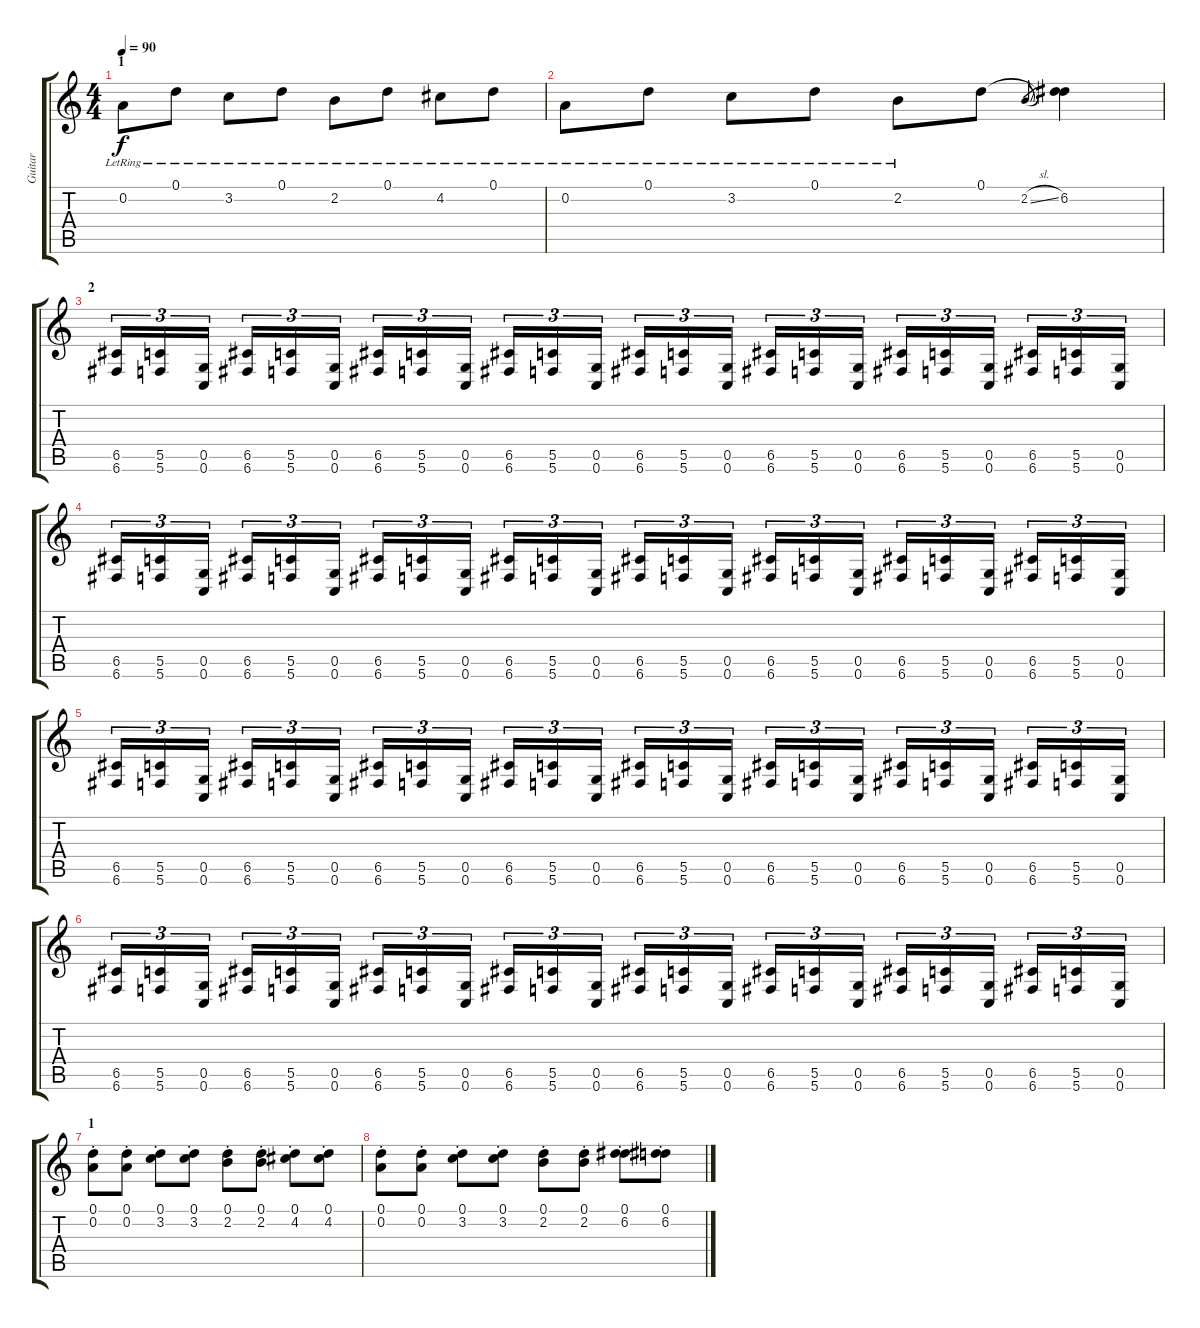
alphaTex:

\track ("Guitar" "Guitar") {instrument distortionguitar}
\staff {score tabs}
\tuning (D4 A3 F3 C3 G2 C2) {hide}
\ts (4 4)
\section ("" "1")
\tempo 90
\clef g2
\ks c
0.2{lr}.8{dy f instrument distortionguitar} 0.1{lr}.8 3.2{lr}.8 0.1{lr}.8 2.2{lr}.8 0.1{lr}.8 4.2{lr}.8 0.1{lr}.8 |
0.2{lr}.8 0.1{lr}.8 3.2{lr}.8 0.1{lr}.8 2.2{lr}.8 0.1.8 2.2{sl}.8{gr} (0.1{t} 6.2).4 |
\section ("" "2")
(6.5 6.6).16{tu (3 2)} (5.5 5.6).16{tu (3 2)} (0.5 0.6).16{tu (3 2)} (6.5 6.6).16{tu (3 2)} (5.5 5.6).16{tu (3 2)} (0.5 0.6).16{tu (3 2)} (6.5 6.6).16{tu (3 2)} (5.5 5.6).16{tu (3 2)} (0.5 0.6).16{tu (3 2)} (6.5 6.6).16{tu (3 2)} (5.5 5.6).16{tu (3 2)} (0.5 0.6).16{tu (3 2)} (6.5 6.6).16{tu (3 2)} (5.5 5.6).16{tu (3 2)} (0.5 0.6).16{tu (3 2)} (6.5 6.6).16{tu (3 2)} (5.5 5.6).16{tu (3 2)} (0.5 0.6).16{tu (3 2)} (6.5 6.6).16{tu (3 2)} (5.5 5.6).16{tu (3 2)} (0.5 0.6).16{tu (3 2)} (6.5 6.6).16{tu (3 2)} (5.5 5.6).16{tu (3 2)} (0.5 0.6).16{tu (3 2)} |
(6.5 6.6).16{tu (3 2)} (5.5 5.6).16{tu (3 2)} (0.5 0.6).16{tu (3 2)} (6.5 6.6).16{tu (3 2)} (5.5 5.6).16{tu (3 2)} (0.5 0.6).16{tu (3 2)} (6.5 6.6).16{tu (3 2)} (5.5 5.6).16{tu (3 2)} (0.5 0.6).16{tu (3 2)} (6.5 6.6).16{tu (3 2)} (5.5 5.6).16{tu (3 2)} (0.5 0.6).16{tu (3 2)} (6.5 6.6).16{tu (3 2)} (5.5 5.6).16{tu (3 2)} (0.5 0.6).16{tu (3 2)} (6.5 6.6).16{tu (3 2)} (5.5 5.6).16{tu (3 2)} (0.5 0.6).16{tu (3 2)} (6.5 6.6).16{tu (3 2)} (5.5 5.6).16{tu (3 2)} (0.5 0.6).16{tu (3 2)} (6.5 6.6).16{tu (3 2)} (5.5 5.6).16{tu (3 2)} (0.5 0.6).16{tu (3 2)} |
(6.5 6.6).16{tu (3 2)} (5.5 5.6).16{tu (3 2)} (0.5 0.6).16{tu (3 2)} (6.5 6.6).16{tu (3 2)} (5.5 5.6).16{tu (3 2)} (0.5 0.6).16{tu (3 2)} (6.5 6.6).16{tu (3 2)} (5.5 5.6).16{tu (3 2)} (0.5 0.6).16{tu (3 2)} (6.5 6.6).16{tu (3 2)} (5.5 5.6).16{tu (3 2)} (0.5 0.6).16{tu (3 2)} (6.5 6.6).16{tu (3 2)} (5.5 5.6).16{tu (3 2)} (0.5 0.6).16{tu (3 2)} (6.5 6.6).16{tu (3 2)} (5.5 5.6).16{tu (3 2)} (0.5 0.6).16{tu (3 2)} (6.5 6.6).16{tu (3 2)} (5.5 5.6).16{tu (3 2)} (0.5 0.6).16{tu (3 2)} (6.5 6.6).16{tu (3 2)} (5.5 5.6).16{tu (3 2)} (0.5 0.6).16{tu (3 2)} |
(6.5 6.6).16{tu (3 2)} (5.5 5.6).16{tu (3 2)} (0.5 0.6).16{tu (3 2)} (6.5 6.6).16{tu (3 2)} (5.5 5.6).16{tu (3 2)} (0.5 0.6).16{tu (3 2)} (6.5 6.6).16{tu (3 2)} (5.5 5.6).16{tu (3 2)} (0.5 0.6).16{tu (3 2)} (6.5 6.6).16{tu (3 2)} (5.5 5.6).16{tu (3 2)} (0.5 0.6).16{tu (3 2)} (6.5 6.6).16{tu (3 2)} (5.5 5.6).16{tu (3 2)} (0.5 0.6).16{tu (3 2)} (6.5 6.6).16{tu (3 2)} (5.5 5.6).16{tu (3 2)} (0.5 0.6).16{tu (3 2)} (6.5 6.6).16{tu (3 2)} (5.5 5.6).16{tu (3 2)} (0.5 0.6).16{tu (3 2)} (6.5 6.6).16{tu (3 2)} (5.5 5.6).16{tu (3 2)} (0.5 0.6).16{tu (3 2)} |
\section ("" "1")
(0.1{st} 0.2{st}).8 (0.1{st} 0.2{st}).8 (0.1{st} 3.2{st}).8 (0.1{st} 3.2{st}).8 (0.1{st} 2.2{st}).8 (0.1{st} 2.2{st}).8 (0.1{st} 4.2{st}).8 (0.1{st} 4.2{st}).8 |
(0.1{st} 0.2{st}).8 (0.1{st} 0.2{st}).8 (0.1{st} 3.2{st}).8 (0.1{st} 3.2{st}).8 (0.1{st} 2.2{st}).8 (0.1{st} 2.2{st}).8 (0.1{st} 6.2{st}).8 (0.1{st} 6.2{st}).8
